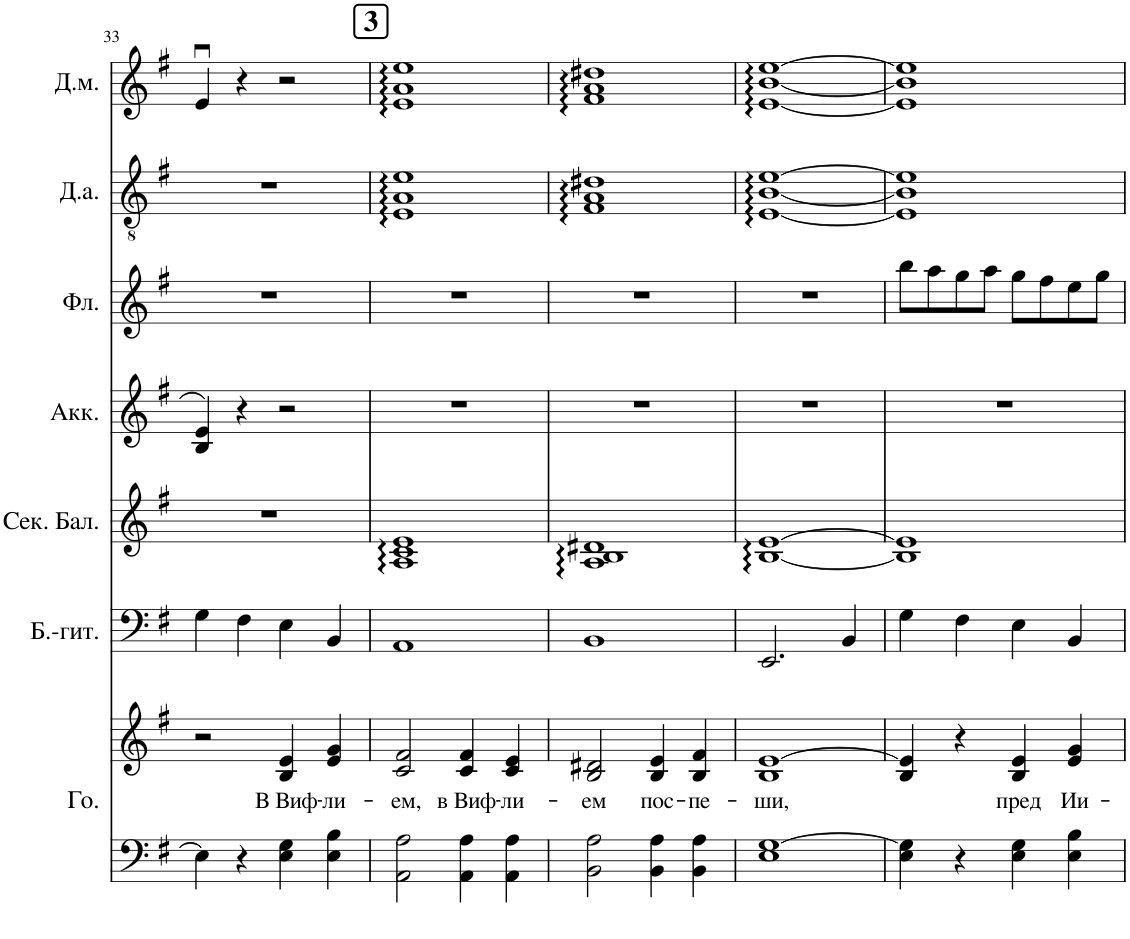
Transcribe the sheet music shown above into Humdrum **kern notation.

**kern	**kern	**text	**kern	**kern	**kern	**kern	**kern	**kern
*part7	*part7	*part7	*part6	*part5	*part4	*part3	*part2	*part1
*staff8	*staff7	*staff7	*staff6	*staff5	*staff4	*staff3	*staff2	*staff1
*I"Голос	*	*	*I"Бас-гитара	*I"Секунда балалайка	*I"Аккордеон	*I"Флейта	*I"Домра альтовая	*I"Домра малая
!!LO:PB:g=z
*clefF4	*clefG2	*	*clefF4	*clefG2	*clefG2	*clefG2	*clefGv2	*clefG2
*	*	*	*Trd7c12	*	*	*	*	*
*k[f#]	*k[f#]	*	*k[f#]	*k[f#]	*k[f#]	*k[f#]	*k[f#]	*k[f#]
*M4/4	*M4/4	*	*M4/4	*M4/4	*M4/4	*M4/4	*M4/4	*M4/4
=33	=33	=33	=33	=33	=33	=33	=33	=33
4E\]	2r	.	4G\	1r	4B/ 4e/	1r	1r	4eu/
4r	.	.	4F#\	.	4r	.	.	4r
!	!	!LO:LY:b	!	!	!	!	!	!
4E\ 4G\	4B/ 4e/	В Виф-	4E\	.	2r	.	.	2r
!	!	!LO:LY:b	!	!	!	!	!	!
4E\ 4B\	4e/ 4g/	-ли-	4BB/	.	.	.	.	.
!!LO:REH:place=s1:a:B:cj:fs=14:t=3
=34	=34	=34	=34	=34	=34	=34	=34	=34
!	!	!LO:LY:b	!	!	!	!	!	!
2AA\ 2A\	2c/ 2f#/	-ем,	1AA	1A 1c 1e	1r	1r	1E 1A 1e	1e 1a 1ee
!	!	!LO:LY:b	!	!	!	!	!	!
4AA\ 4A\	4c/ 4f#/	в Виф-	.	.	.	.	.	.
!	!	!LO:LY:b	!	!	!	!	!	!
4AA\ 4A\	4c/ 4e/	-ли-	.	.	.	.	.	.
=35	=35	=35	=35	=35	=35	=35	=35	=35
!	!	!LO:LY:b	!	!	!	!	!	!
2BB\ 2A\	2B/ 2d#X/	-ем	1BB	1A 1B 1d#X	1r	1r	1F# 1A 1d#X	1f# 1a 1dd#X
!	!	!LO:LY:b	!	!	!	!	!	!
4BB\ 4A\	4B/ 4e/	пос-	.	.	.	.	.	.
!	!	!LO:LY:b	!	!	!	!	!	!
4BB\ 4A\	4B/ 4f#/	-пе-	.	.	.	.	.	.
=36	=36	=36	=36	=36	=36	=36	=36	=36
!	!	!LO:LY:b	!	!	!	!	!	!
1E [1G	1B [1e	-ши,	2.EE/	[1B [1e	1r	1r	[1E [1B [1e	[1e [1b [1ee
.	.	.	4BB/	.	.	.	.	.
=37	=37	=37	=37	=37	=37	=37	=37	=37
4E\ 4G\]	4B/ 4e/]	.	4G\	1B] 1e]	1r	8bb\L	1E] 1B] 1e]	1e] 1b] 1ee]
.	.	.	.	.	.	8aa\	.	.
4r	4r	.	4F#\	.	.	8gg\	.	.
.	.	.	.	.	.	8aa\J	.	.
!	!	!LO:LY:b	!	!	!	!	!	!
4E\ 4G\	4B/ 4e/	пред	4E\	.	.	8gg\L	.	.
.	.	.	.	.	.	8ff#\	.	.
!	!	!LO:LY:b	!	!	!	!	!	!
4E\ 4B\	4e/ 4g/	Ии-	4BB/	.	.	8ee\	.	.
.	.	.	.	.	.	8gg\J	.	.
=	=	=	=	=	=	=	=	=
*-	*-	*-	*-	*-	*-	*-	*-	*-
